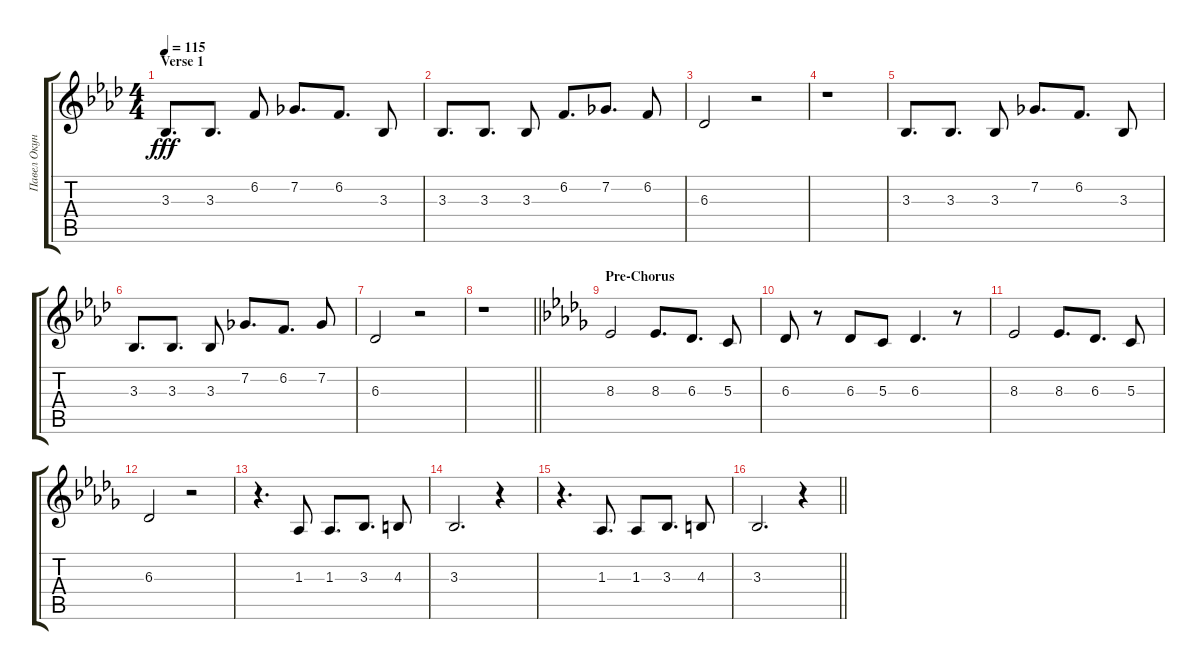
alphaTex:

\track ("Павел Окунев" "Павел Окун") {instrument altosax}
\staff {score tabs}
\tuning (E4 B3 G3 D3 A2 E2) {hide}
\ts (4 4)
\section ("" "Verse 1")
\tempo 115
\clef g2
\ks ab
3.3.8{d dy fff} 3.3.8{d} 6.2.8 7.2.8{d} 6.2.8{d} 3.3.8 |
3.3.8{d} 3.3.8{d} 3.3.8 6.2.8{d} 7.2.8{d} 6.2.8 |
6.3.2 r.2 |
r.1 |
3.3.8{d} 3.3.8{d} 3.3.8 7.2.8{d} 6.2.8{d} 3.3.8 |
3.3.8{d} 3.3.8{d} 3.3.8 7.2.8{d} 6.2.8{d} 7.2.8 |
6.3.2 r.2 |
\barLineRight lightlight
r.1 |
\section ("" "Pre-Chorus")
\ks db
8.3.2 8.3.8{d} 6.3.8{d} 5.3.8 |
6.3.8 r.8 6.3.8 5.3.8 6.3.4{d} r.8 |
8.3.2 8.3.8{d} 6.3.8{d} 5.3.8 |
6.3.2 r.2 |
r.4{d} 1.3.8 1.3.8{d} 3.3.8{d} 4.3.8 |
3.3.2{d} r.4 |
r.4{d} 1.3.8{d} 1.3.8 3.3.8{d} 4.3.8 |
\barLineRight lightlight
3.3.2{d} r.4
